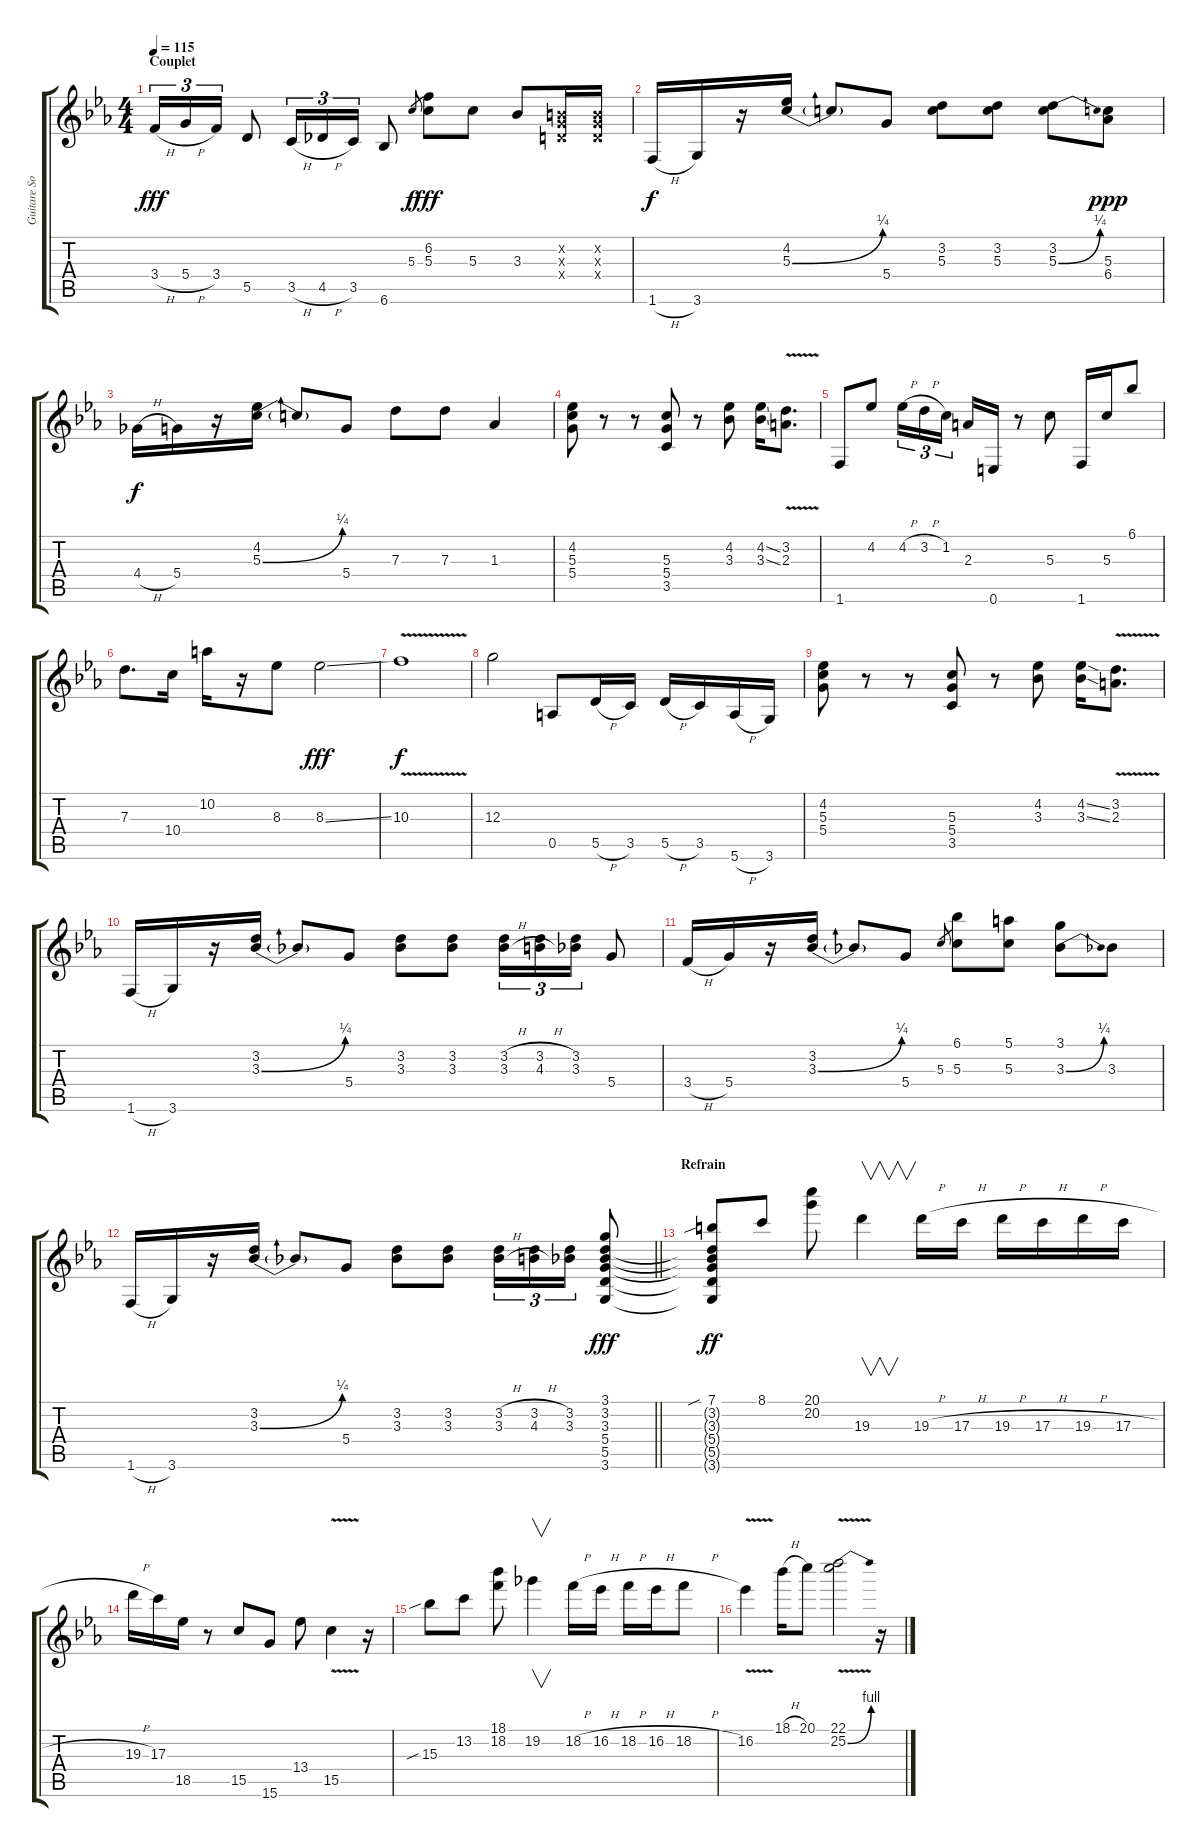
\track ("Guitare Solo" "Guitare So") {instrument electricguitarclean}
\staff {score tabs}
\tuning (E4 B3 G3 D3 A2 E2) {hide}
\ts (4 4)
\section ("" "Couplet")
\tempo 115
\clef g2
\ks eb
3.4{h}.16{tu (3 2) dy fff} 5.4{h}.16{tu (3 2)} 3.4.16{tu (3 2)} 5.5.8 3.5{h}.16{tu (3 2)} 4.5{h}.16{tu (3 2)} 3.5.16{tu (3 2)} 6.6.8 5.3.8{gr dy f} (6.2 5.3).8{dy fff} 5.3.8 3.3.8 (0.2{x} 0.3{x} 0.4{x}).16 (0.2{x} 0.3{x} 0.4{x}).16 |
1.6{h}.16{dy f} 3.6.16 r.16 (4.2 5.3{be (bend 0 0 60 1)}).16 5.3{t}.8 5.4.8 (3.2 5.3).8 (3.2 5.3).8 (3.2 5.3{be (bend 0 0 60 1)}).8 (5.3 6.4).8{dy ppp} |
4.4{h}.16{dy f} 5.4.16 r.16 (4.2 5.3{be (bend 0 0 60 1)}).16 5.3{t}.8 5.4.8 7.3.8 7.3.8 1.3.4 |
(4.2 5.3 5.4).8 r.8 r.8 (5.3 5.4 3.5).8 r.8 (4.2 3.3).8 (4.2{ss} 3.3{ss}).16 (3.2 2.3{v}).8{d} |
1.6.8 4.2.8 4.2{h}.16{tu (3 2)} 3.2{h}.16{tu (3 2)} 1.2.16{tu (3 2) beam splitsecondary} 2.3.16 0.6.16 r.8 5.3.8 1.6.16 5.3.16 6.1.8 |
7.3.8{d} 10.4.16 10.2.16 r.16 8.3.8 8.3{ss}.2{dy fff} |
10.3{v}.1{dy f} |
12.3.2 0.5.8 5.5{h}.16 3.5.16 5.5{h}.16 3.5.16 5.6{h}.16 3.6.16 |
(4.2 5.3 5.4).8 r.8 r.8 (5.3 5.4 3.5).8 r.8 (4.2 3.3).8 (4.2{ss} 3.3{ss}).16 (3.2 2.3{v}).8{d} |
1.6{h}.16 3.6.16 r.16 (3.2 3.3{be (bend 0 0 60 1)}).16 3.3{t}.8 5.4.8 (3.2 3.3).8 (3.2 3.3).8 (3.2{h} 3.3{h}).16{tu (3 2)} (3.2{h} 4.3{h}).16{tu (3 2)} (3.2 3.3).16{tu (3 2)} 5.4.8 |
3.4{h}.16 5.4.16 r.16 (3.2 3.3{be (bend 0 0 60 1)}).16 3.3{t}.8 5.4.8 5.3.8{gr} (6.1 5.3).8 (5.1 5.3).8 (3.1 3.3{be (bend 0 0 60 1)}).8 3.3.8 |
\barLineRight lightlight
1.6{h}.16 3.6.16 r.16 (3.2 3.3{be (bend 0 0 60 1)}).16 3.3{t}.8 5.4.8 (3.2 3.3).8 (3.2 3.3).8 (3.2{h} 3.3{h}).16{tu (3 2)} (3.2{h} 4.3{h}).16{tu (3 2)} (3.2 3.3).16{tu (3 2)} (3.1 3.2 3.3 5.4 5.5 3.6).8{dy fff} |
\section ("" "Refrain")
(7.1{sib} 3.2{t} 3.3{t} 5.4{t} 5.5{t} 3.6{t}).8{dy ff} 8.1.8 (20.1 20.2).8 19.3.4{v} 19.3{h}.16 17.3{h}.16 19.3{h}.16 17.3{h}.16 19.3{h}.16 17.3{h}.16 |
19.3{h}.16 17.3.16 18.5.16 r.8 15.5.8 15.6.8 13.4.8 15.5{v}.4 r.16 |
15.3{sib}.8 13.2.8 (18.1 18.2).8 19.2.4{v} 18.2{h}.16 16.2{h}.16 18.2{h}.16 16.2{h}.16 18.2{h}.8 |
16.2{v}.4 18.1{h}.16 20.1.8 (22.1 25.2{be (bend 0 0 60 4) v}).2 r.16
